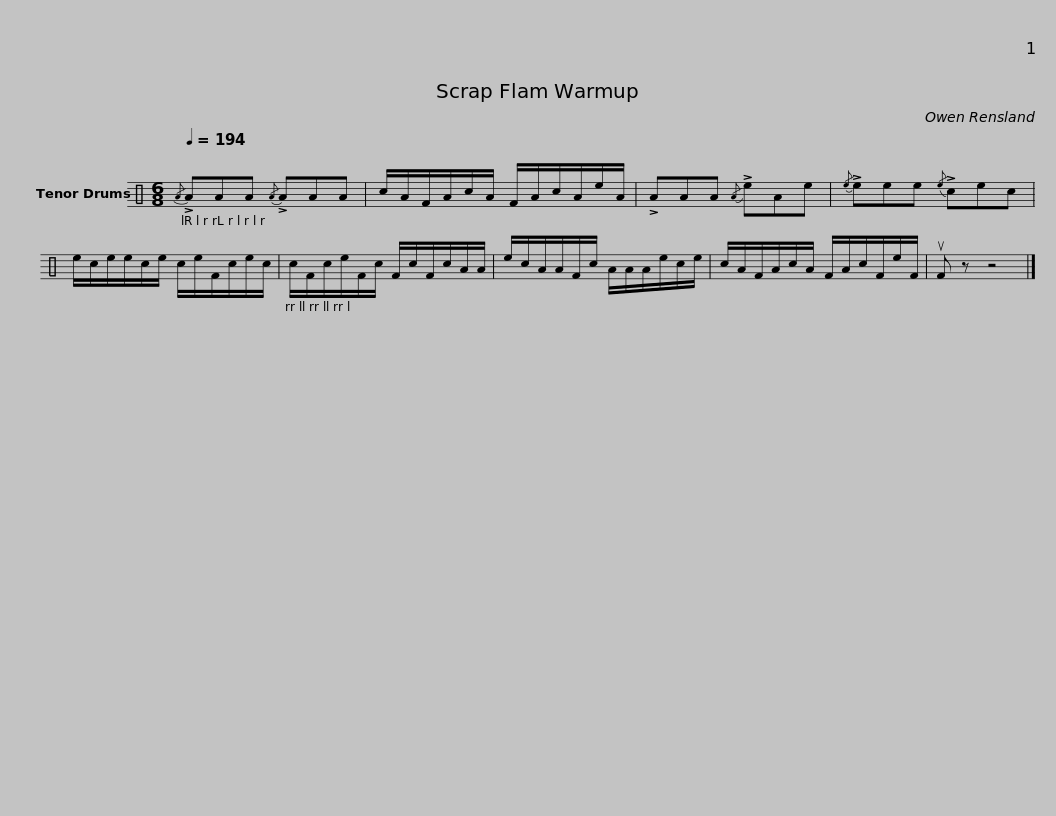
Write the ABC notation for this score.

X:1
L:1/8
Q:1/4=194
M:6/8
I:linebreak $
K:C
V:1 perc
K:none
V:1
{/A} !>!AAA{/A} !>!AAA | c/A/F/A/c/A/ F/A/c/A/e/A/ | !>!AAA{/A} !>!eAe |{/e} !>!eee{/e} !>!cec | e/c/e/e/c/e/ c/e/F/c/e/c/ |$ %5
 c/F/c/e/F/c/ F/c/F/c/A/A/ | e/c/A/A/F/c/ A/A/A/e/c/e/ | c/A/F/A/c/A/ F/A/c/F/e/F/ | uF z z4 |] %9
